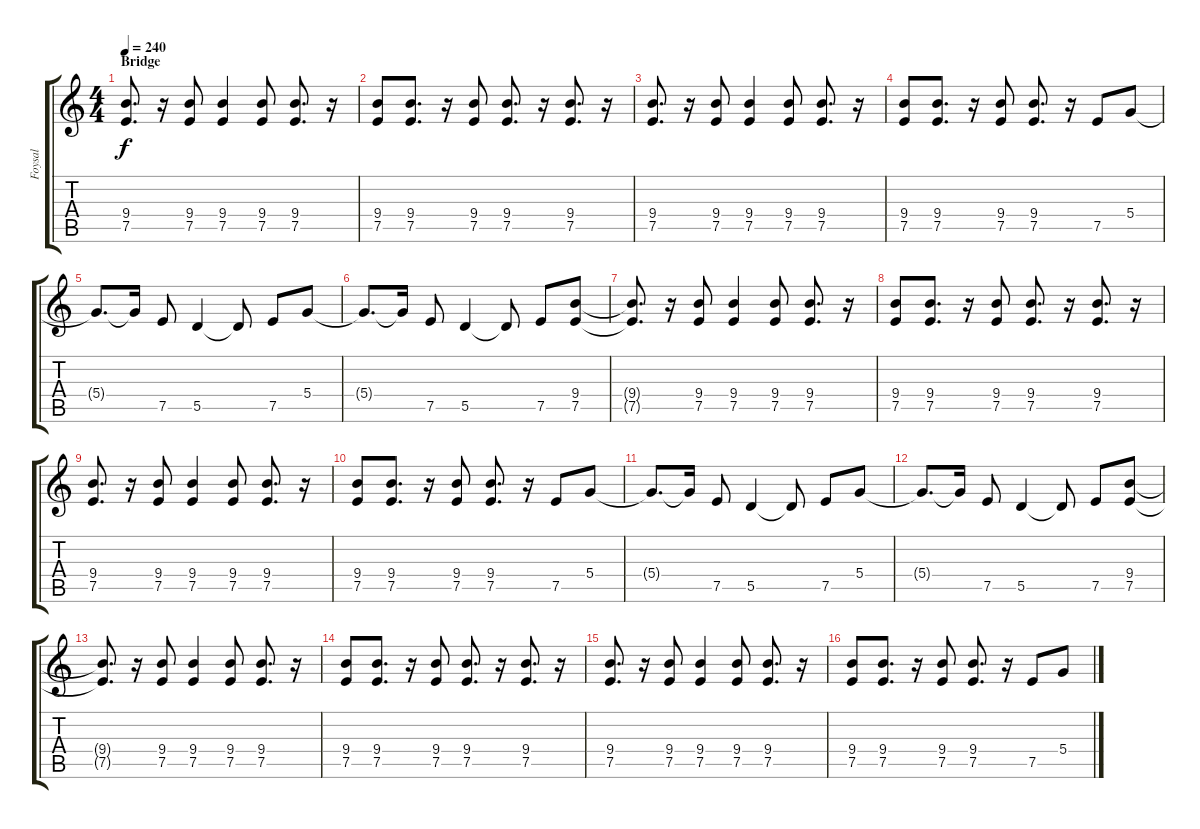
\track ("Foysal" "Foysal") {instrument distortionguitar}
\staff {score tabs}
\tuning (E4 B3 G3 D3 A2 E2) {hide}
\ts (4 4)
\section ("" "Bridge")
\tempo 240
\clef g2
\ks c
(9.4 7.5).8{d dy f} r.16 (9.4 7.5).8 (9.4 7.5).4 (9.4 7.5).8 (9.4 7.5).8{d} r.16 |
(9.4 7.5).8 (9.4 7.5).8{d} r.16 (9.4 7.5).8 (9.4 7.5).8{d} r.16 (9.4 7.5).8{d} r.16 |
(9.4 7.5).8{d} r.16 (9.4 7.5).8 (9.4 7.5).4 (9.4 7.5).8 (9.4 7.5).8{d} r.16 |
(9.4 7.5).8 (9.4 7.5).8{d} r.16 (9.4 7.5).8 (9.4 7.5).8{d} r.16 7.5.8 5.4.8 |
5.4{t}.8{d} 5.4{t}.16 7.5.8 5.5.4 5.5{t}.8 7.5.8 5.4.8 |
5.4{t}.8{d} 5.4{t}.16 7.5.8 5.5.4 5.5{t}.8 7.5.8 (9.4 7.5).8 |
(9.4{t} 7.5{t}).8{d} r.16 (9.4 7.5).8 (9.4 7.5).4 (9.4 7.5).8 (9.4 7.5).8{d} r.16 |
(9.4 7.5).8 (9.4 7.5).8{d} r.16 (9.4 7.5).8 (9.4 7.5).8{d} r.16 (9.4 7.5).8{d} r.16 |
(9.4 7.5).8{d} r.16 (9.4 7.5).8 (9.4 7.5).4 (9.4 7.5).8 (9.4 7.5).8{d} r.16 |
(9.4 7.5).8 (9.4 7.5).8{d} r.16 (9.4 7.5).8 (9.4 7.5).8{d} r.16 7.5.8 5.4.8 |
5.4{t}.8{d} 5.4{t}.16 7.5.8 5.5.4 5.5{t}.8 7.5.8 5.4.8 |
5.4{t}.8{d} 5.4{t}.16 7.5.8 5.5.4 5.5{t}.8 7.5.8 (9.4 7.5).8 |
(9.4{t} 7.5{t}).8{d} r.16 (9.4 7.5).8 (9.4 7.5).4 (9.4 7.5).8 (9.4 7.5).8{d} r.16 |
(9.4 7.5).8 (9.4 7.5).8{d} r.16 (9.4 7.5).8 (9.4 7.5).8{d} r.16 (9.4 7.5).8{d} r.16 |
(9.4 7.5).8{d} r.16 (9.4 7.5).8 (9.4 7.5).4 (9.4 7.5).8 (9.4 7.5).8{d} r.16 |
(9.4 7.5).8 (9.4 7.5).8{d} r.16 (9.4 7.5).8 (9.4 7.5).8{d} r.16 7.5.8 5.4.8
